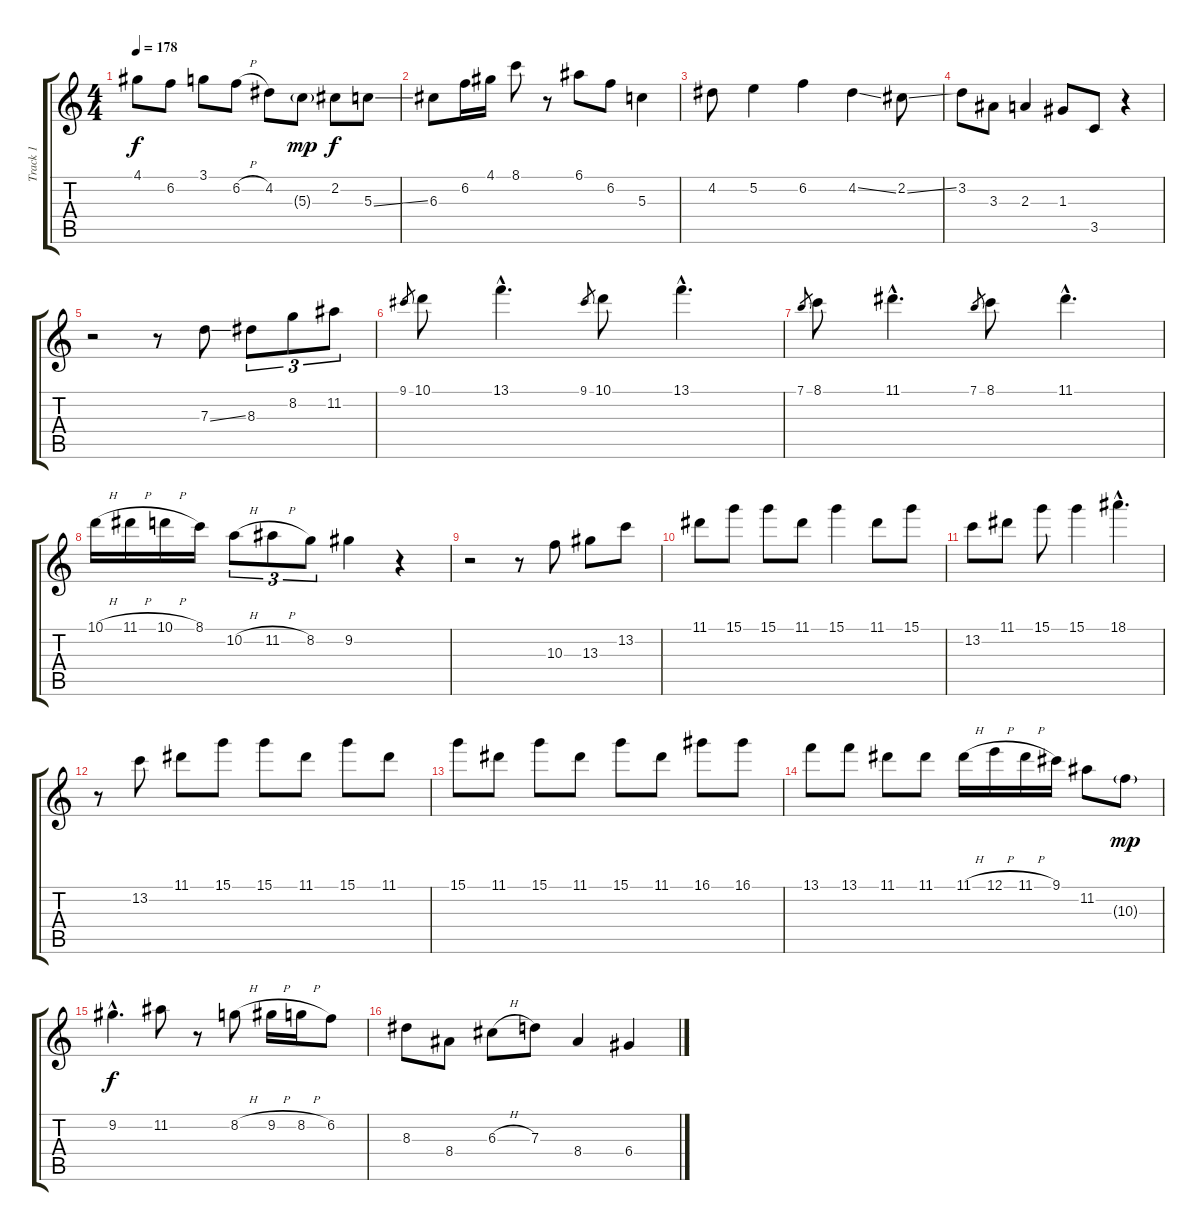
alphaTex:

\track ("Track 1" "Track 1") {instrument acousticguitarnylon}
\staff {score tabs}
\tuning (E4 B3 G3 D3 A2 E2) {hide}
\ts (4 4)
\tempo 178
\clef g2
\ks c
4.1.8{dy f} 6.2.8 3.1.8 6.2{h}.8 4.2.8 5.3{g}.8{dy mp} 2.2.8{dy f} 5.3{ss}.8 |
6.3.8 6.2.16 4.1.16 8.1.8 r.8 6.1.8 6.2.8 5.3.4 |
4.2.8 5.2.4 6.2.4 4.2{ss}.4 2.2{ss}.8 |
3.2.8 3.3.8 2.3.4 1.3.8 3.5.8 r.4 |
r.2 r.8 7.3{ss}.8 8.3.8{tu (3 2)} 8.2.8{tu (3 2)} 11.2.8{tu (3 2)} |
9.1.8{gr} 10.1.8 13.1{hac}.4{d} 9.1.8{gr} 10.1.8 13.1{hac}.4{d} |
7.1.8{gr} 8.1.8 11.1{hac}.4{d} 7.1.8{gr} 8.1.8 11.1{hac}.4{d} |
10.1{h}.16 11.1{h}.16 10.1{h}.16 8.1.16 10.2{h}.8{tu (3 2)} 11.2{h}.8{tu (3 2)} 8.2.8{tu (3 2)} 9.2.4 r.4 |
r.2 r.8 10.3.8 13.3.8 13.2.8 |
11.1.8 15.1.8 15.1.8 11.1.8 15.1.4 11.1.8 15.1.8 |
13.2.8 11.1.8 15.1.8 15.1.4 18.1{hac}.4{d} |
r.8 13.2.8 11.1.8 15.1.8 15.1.8 11.1.8 15.1.8 11.1.8 |
15.1.8 11.1.8 15.1.8 11.1.8 15.1.8 11.1.8 16.1.8 16.1.8 |
13.1.8 13.1.8 11.1.8 11.1.8 11.1{h}.16 12.1{h}.16 11.1{h}.16 9.1.16 11.2.8 10.3{g}.8{dy mp} |
9.2{hac}.4{d dy f} 11.2.8 r.8 8.2{h}.8 9.2{h}.16 8.2{h}.16 6.2.8 |
8.3.8 8.4.8 6.3{h}.8 7.3.8 8.4.4 6.4.4
